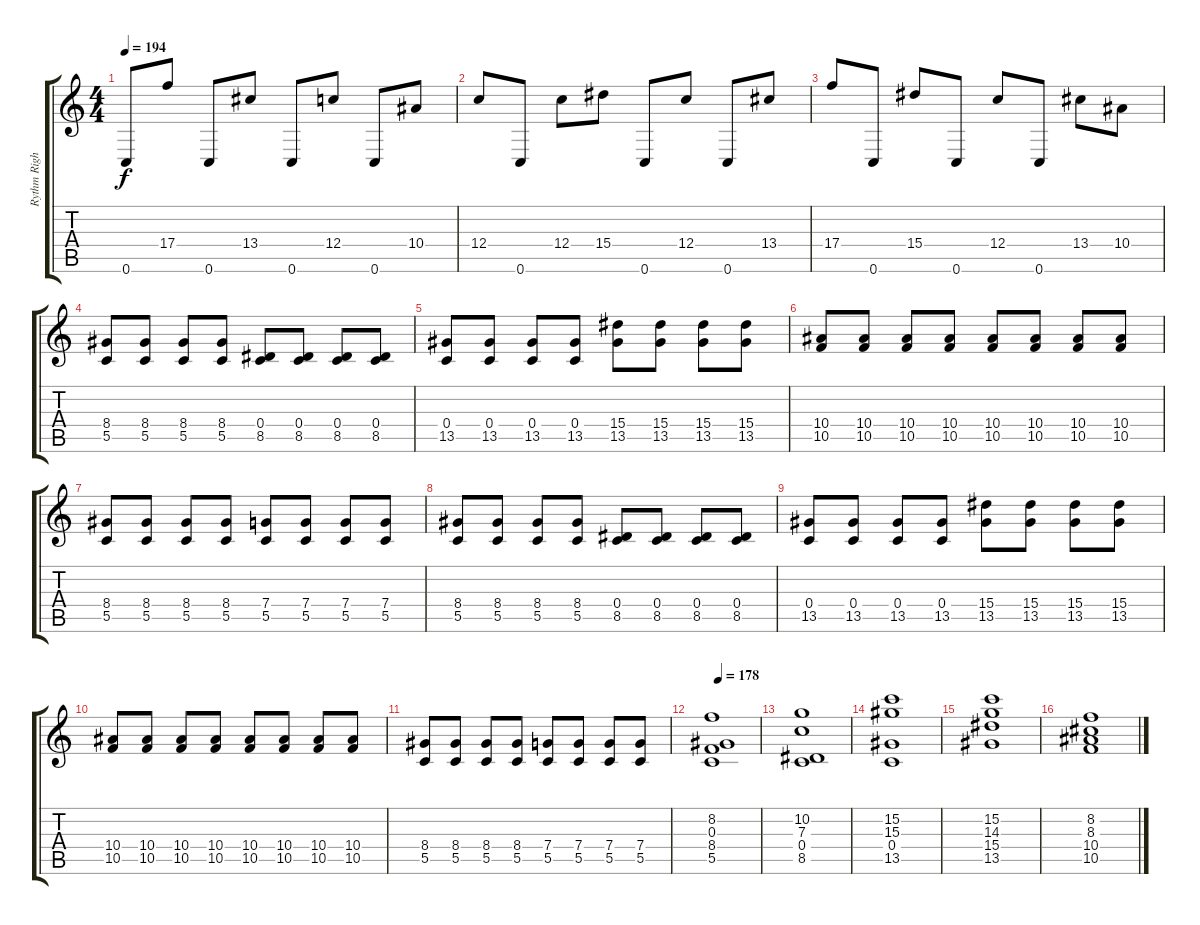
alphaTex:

\track ("Rythm Right" "Rythm Righ") {instrument distortionguitar}
\staff {score tabs}
\tuning (D4 A3 F3 C3 G2 C2) {hide}
\ts (4 4)
\tempo 194
\clef g2
\ks c
0.6.8{dy f} 17.4.8 0.6.8 13.4.8 0.6.8 12.4.8 0.6.8 10.4.8 |
12.4.8 0.6.8 12.4.8 15.4.8 0.6.8 12.4.8 0.6.8 13.4.8 |
17.4.8 0.6.8 15.4.8 0.6.8 12.4.8 0.6.8 13.4.8 10.4.8 |
(8.4 5.5).8 (8.4 5.5).8 (8.4 5.5).8 (8.4 5.5).8 (0.4 8.5).8 (0.4 8.5).8 (0.4 8.5).8 (0.4 8.5).8 |
(0.4 13.5).8 (0.4 13.5).8 (0.4 13.5).8 (0.4 13.5).8 (15.4 13.5).8 (15.4 13.5).8 (15.4 13.5).8 (15.4 13.5).8 |
(10.4 10.5).8 (10.4 10.5).8 (10.4 10.5).8 (10.4 10.5).8 (10.4 10.5).8 (10.4 10.5).8 (10.4 10.5).8 (10.4 10.5).8 |
(8.4 5.5).8 (8.4 5.5).8 (8.4 5.5).8 (8.4 5.5).8 (7.4 5.5).8 (7.4 5.5).8 (7.4 5.5).8 (7.4 5.5).8 |
(8.4 5.5).8 (8.4 5.5).8 (8.4 5.5).8 (8.4 5.5).8 (0.4 8.5).8 (0.4 8.5).8 (0.4 8.5).8 (0.4 8.5).8 |
(0.4 13.5).8 (0.4 13.5).8 (0.4 13.5).8 (0.4 13.5).8 (15.4 13.5).8 (15.4 13.5).8 (15.4 13.5).8 (15.4 13.5).8 |
(10.4 10.5).8 (10.4 10.5).8 (10.4 10.5).8 (10.4 10.5).8 (10.4 10.5).8 (10.4 10.5).8 (10.4 10.5).8 (10.4 10.5).8 |
(8.4 5.5).8 (8.4 5.5).8 (8.4 5.5).8 (8.4 5.5).8 (7.4 5.5).8 (7.4 5.5).8 (7.4 5.5).8 (7.4 5.5).8 |
\tempo 178
(8.2 0.3 8.4 5.5).1 |
(10.2 7.3 0.4 8.5).1 |
(15.2 15.3 0.4 13.5).1 |
(15.2 14.3 15.4 13.5).1 |
(8.2 8.3 10.4 10.5).1
